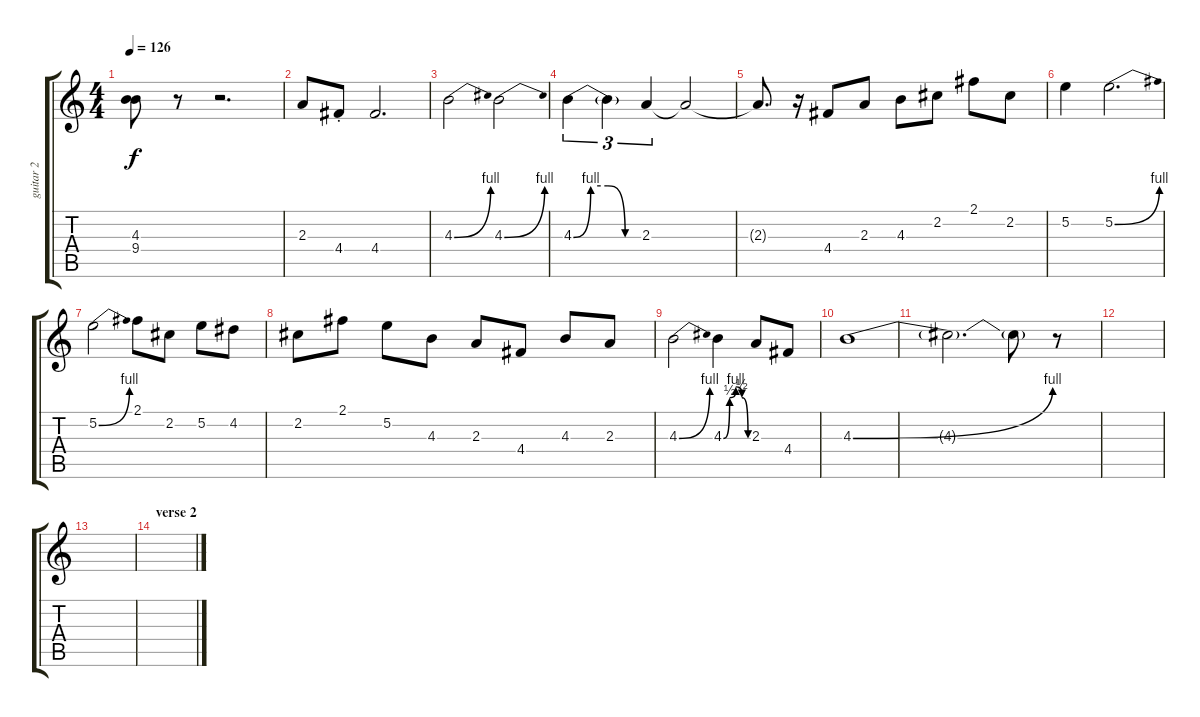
\track ("guitar 2" "guitar 2") {instrument overdrivenguitar}
\staff {score tabs}
\tuning (E4 B3 G3 D3 A2 E2) {hide}
\ts (4 4)
\tempo 126
\clef g2
\ks c
(4.3{t} 9.4).8{dy f} r.8 r.2{d} |
2.3.8 4.4{st}.8 4.4.2{d} |
4.3{be (bend 0 0 60 4)}.2 4.3{be (bend 0 0 60 4)}.2 |
4.3{be (custom 0 0 15 4 30 4 45 0 60 0)}.4{tu (3 2)} 4.3{t}.4{tu (3 2)} 2.3.4{tu (3 2)} 2.3{t}.2 |
2.3{t}.8{d} r.16 4.4.8 2.3.8 4.3.8 2.2.8 2.1.8 2.2.8 |
5.2.4 5.2{be (bend 0 0 60 4)}.2{d} |
5.2{be (bend 0 0 60 4)}.2 2.1.8 2.2.8 5.2.8 4.2.8 |
2.2.8 2.1.8 5.2.8 4.3.8 2.3.8 4.4.8 4.3.8 2.3.8 |
4.3{be (bend 0 0 60 4)}.2 4.3{be (custom 0 0 15 2 30 4 45 2 60 0)}.4 2.3.8 4.4.8 |
4.3{be (bend 0 0 60 4)}.1 |
4.3{t}.2{d} 4.3{t}.8 r.8 |
|
|
\section ("" "verse 2")
